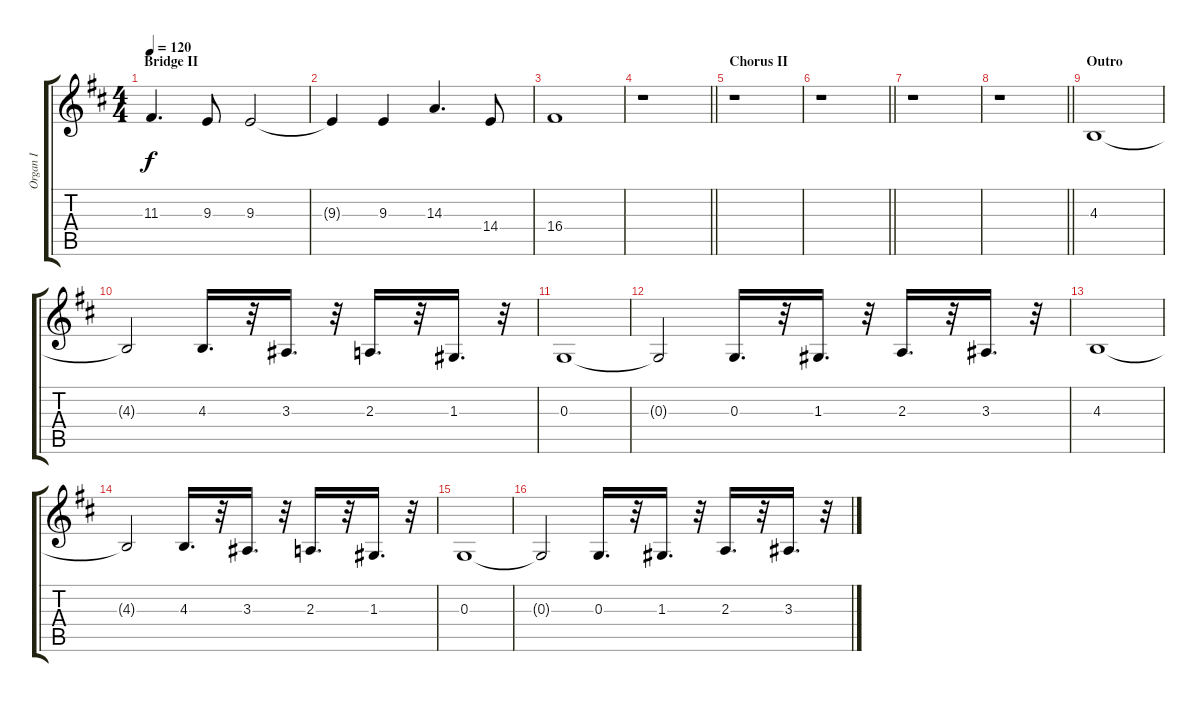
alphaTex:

\track ("Organ I" "Organ I") {instrument churchorgan}
\staff {score tabs}
\tuning (E4 B3 G3 D3 A2 E2) {hide}
\ts (4 4)
\section ("" "Bridge II")
\tempo 120
\clef g2
\ks bminor
11.3.4{d dy f} 9.3.8 9.3.2 |
9.3{t}.4 9.3.4 14.3.4{d} 14.4.8 |
16.4.1 |
\barLineRight lightlight
r.1 |
\section ("" "Chorus II")
r.1 |
\barLineRight lightlight
r.1 |
r.1 |
\barLineRight lightlight
r.1 |
\section ("" "Outro")
4.3.1 |
4.3{t}.2 4.3.16{d} r.32 3.3.16{d} r.32 2.3.16{d} r.32 1.3.16{d} r.32 |
0.3.1 |
0.3{t}.2 0.3.16{d} r.32 1.3.16{d} r.32 2.3.16{d} r.32 3.3.16{d} r.32 |
4.3.1 |
4.3{t}.2 4.3.16{d} r.32 3.3.16{d} r.32 2.3.16{d} r.32 1.3.16{d} r.32 |
0.3.1 |
0.3{t}.2 0.3.16{d} r.32 1.3.16{d} r.32 2.3.16{d} r.32 3.3.16{d} r.32
